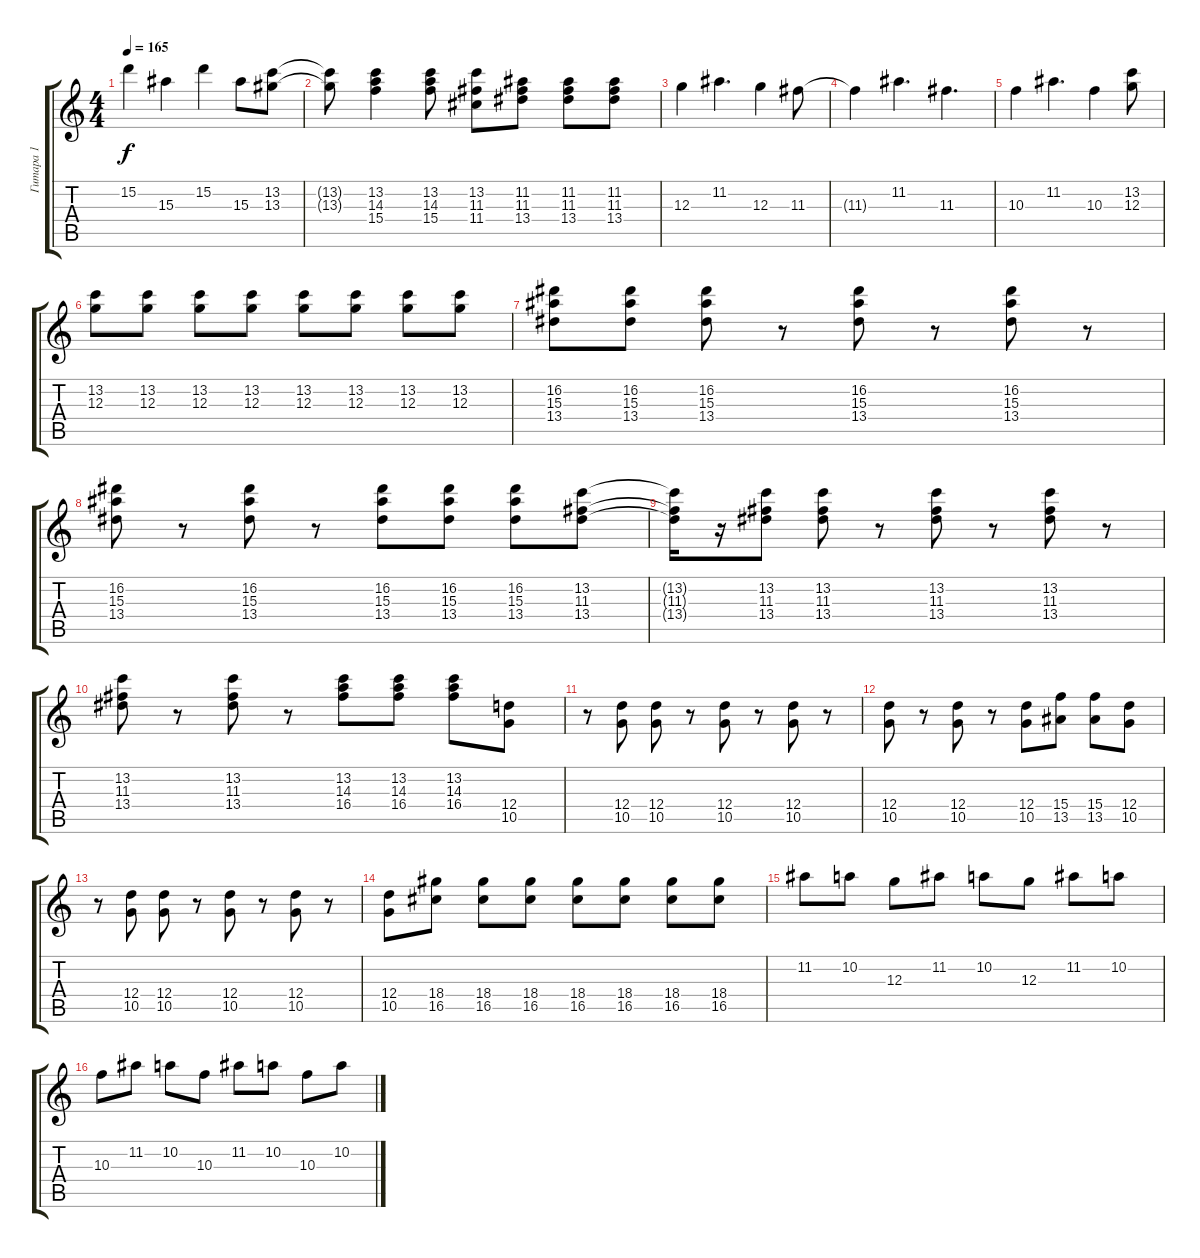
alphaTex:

\track ("Гитара 1" "Гитара 1") {instrument distortionguitar}
\staff {score tabs}
\tuning (E4 B3 G3 D3 A2 E2) {hide}
\ts (4 4)
\tempo 165
\clef g2
\ks c
15.2.4{dy f} 15.3.4 15.2.4 15.3.8 (13.2 13.3).8 |
(13.2{t} 13.3{t}).8 (13.2 14.3 15.4).4 (13.2 14.3 15.4).8 (13.2 11.3 11.4).8 (11.2 11.3 13.4).8 (11.2 11.3 13.4).8 (11.2 11.3 13.4).8 |
12.3.4 11.2.4{d} 12.3.4 11.3.8 |
11.3{t}.4 11.2.4{d} 11.3.4{d} |
10.3.4 11.2.4{d} 10.3.4 (13.2 12.3).8 |
(13.2 12.3).8 (13.2 12.3).8 (13.2 12.3).8 (13.2 12.3).8 (13.2 12.3).8 (13.2 12.3).8 (13.2 12.3).8 (13.2 12.3).8 |
(16.2 15.3 13.4).8 (16.2 15.3 13.4).8 (16.2 15.3 13.4).8 r.8 (16.2 15.3 13.4).8 r.8 (16.2 15.3 13.4).8 r.8 |
(16.2 15.3 13.4).8 r.8 (16.2 15.3 13.4).8 r.8 (16.2 15.3 13.4).8 (16.2 15.3 13.4).8 (16.2 15.3 13.4).8 (13.2 11.3 13.4).8 |
(13.2{t} 11.3{t} 13.4{t}).16 r.16 (13.2 11.3 13.4).8 (13.2 11.3 13.4).8 r.8 (13.2 11.3 13.4).8 r.8 (13.2 11.3 13.4).8 r.8 |
(13.2 11.3 13.4).8 r.8 (13.2 11.3 13.4).8 r.8 (13.2 14.3 16.4).8 (13.2 14.3 16.4).8 (13.2 14.3 16.4).8 (12.4 10.5).8 |
r.8 (12.4 10.5).8 (12.4 10.5).8 r.8 (12.4 10.5).8 r.8 (12.4 10.5).8 r.8 |
(12.4 10.5).8 r.8 (12.4 10.5).8 r.8 (12.4 10.5).8 (15.4 13.5).8 (15.4 13.5).8 (12.4 10.5).8 |
r.8 (12.4 10.5).8 (12.4 10.5).8 r.8 (12.4 10.5).8 r.8 (12.4 10.5).8 r.8 |
(12.4 10.5).8 (18.4 16.5).8 (18.4 16.5).8 (18.4 16.5).8 (18.4 16.5).8 (18.4 16.5).8 (18.4 16.5).8 (18.4 16.5).8 |
11.2.8 10.2.8 12.3.8 11.2.8 10.2.8 12.3.8 11.2.8 10.2.8 |
10.3.8 11.2.8 10.2.8 10.3.8 11.2.8 10.2.8 10.3.8 10.2.8
